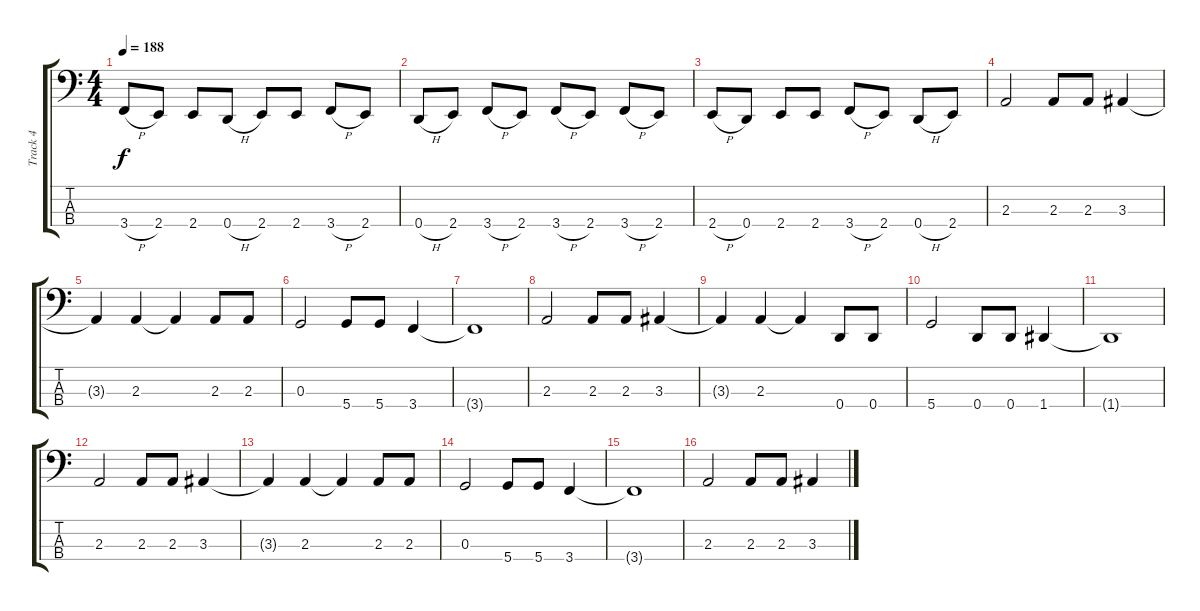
\track ("Track 4" "Track 4") {instrument electricbassfinger}
\staff {score tabs}
\tuning (F2 C2 G1 D1) {hide}
\ts (4 4)
\tempo 188
\clef f4
\ks c
3.4{h}.8{dy f} 2.4.8 2.4.8 0.4{h}.8 2.4.8 2.4.8 3.4{h}.8 2.4.8 |
0.4{h}.8 2.4.8 3.4{h}.8 2.4.8 3.4{h}.8 2.4.8 3.4{h}.8 2.4.8 |
2.4{h}.8 0.4.8 2.4.8 2.4.8 3.4{h}.8 2.4.8 0.4{h}.8 2.4.8 |
2.3.2 2.3.8 2.3.8 3.3.4 |
3.3{t}.4 2.3.4 2.3{t}.4 2.3.8 2.3.8 |
0.3.2 5.4.8 5.4.8 3.4.4 |
3.4{t}.1 |
2.3.2 2.3.8 2.3.8 3.3.4 |
3.3{t}.4 2.3.4 2.3{t}.4 0.4.8 0.4.8 |
5.4.2 0.4.8 0.4.8 1.4.4 |
1.4{t}.1 |
2.3.2 2.3.8 2.3.8 3.3.4 |
3.3{t}.4 2.3.4 2.3{t}.4 2.3.8 2.3.8 |
0.3.2 5.4.8 5.4.8 3.4.4 |
3.4{t}.1 |
2.3.2 2.3.8 2.3.8 3.3.4
